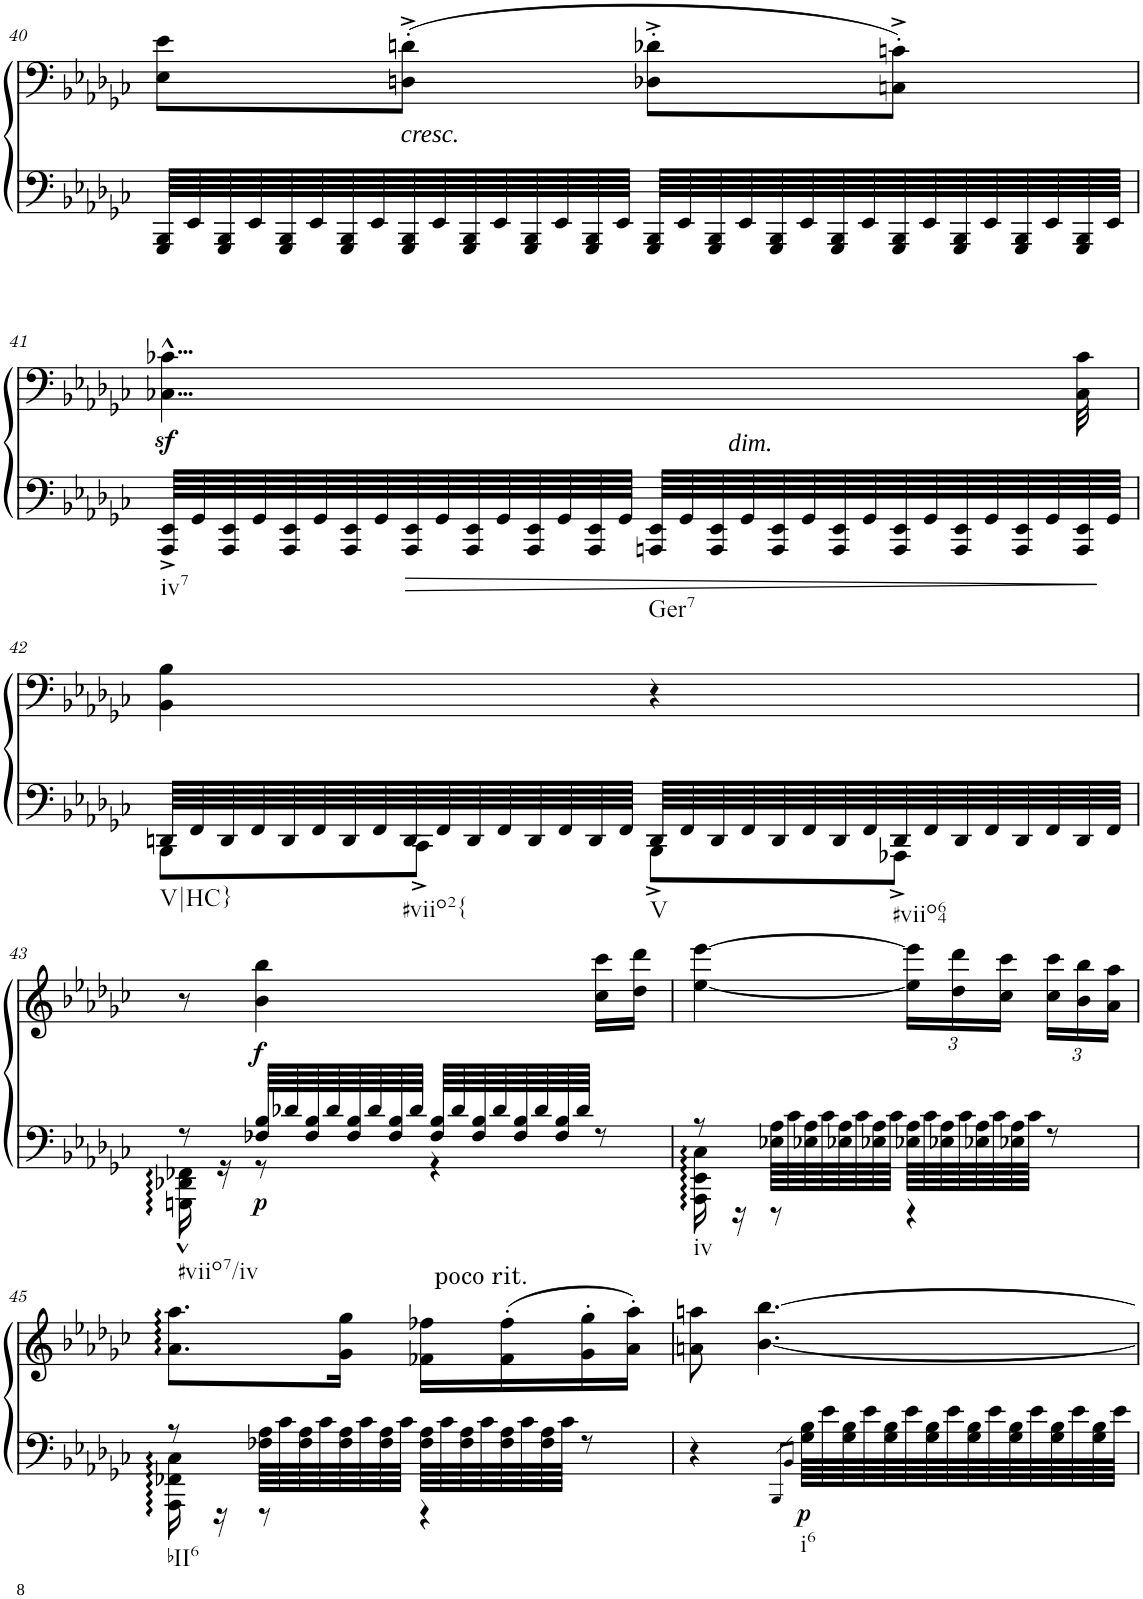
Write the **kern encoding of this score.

**kern	**kern	**dynam
*part1	*part1	*part1
*staff2	*staff1	*staff1/2
*I"Piano	*	*
*I'Pno.	*	*
!!LO:PB:g=z
*clefF4	*clefG2	*
*k[b-e-a-d-g-c-]	*k[b-e-a-d-g-c-]	*
*G-:	*G-:	*
*M2/4	*M2/4	*
=40	=40	=40
64GGG-/ 64BBB-/LLLL	8E-\ 8e-\L	.
64EE-/	.	.
64GGG-/ 64BBB-/	.	.
64EE-/	.	.
64GGG-/ 64BBB-/	.	.
64EE-/	.	.
64GGG-/ 64BBB-/	.	.
64EE-/	.	.
!	!LO:TX:b:i:t=cresc.	!
64GGG-/ 64BBB-/	(8Dn\'^ 8dn\'^J	.
64EE-/	.	.
64GGG-/ 64BBB-/	.	.
64EE-/	.	.
64GGG-/ 64BBB-/	.	.
64EE-/	.	.
64GGG-/ 64BBB-/	.	.
64EE-/JJJJ	.	.
64GGG-/ 64BBB-/LLLL	8D-X\'^ 8d-X\'^L	.
64EE-/	.	.
64GGG-/ 64BBB-/	.	.
64EE-/	.	.
64GGG-/ 64BBB-/	.	.
64EE-/	.	.
64GGG-/ 64BBB-/	.	.
64EE-/	.	.
64GGG-/ 64BBB-/	8Cn\'^ 8cn\'^J)	.
64EE-/	.	.
64GGG-/ 64BBB-/	.	.
64EE-/	.	.
64GGG-/ 64BBB-/	.	.
64EE-/	.	.
64GGG-/ 64BBB-/	.	.
64EE-/JJJJ	.	.
!!LO:LB:g=z
=41	=41	=41
!LO:TX:b:t=iv7	!	!
64AAA-/^ 64EE-/^LLLL	4...C-X\z<^^ 4...c-X\z<^^	.
64GG-/	.	.
64AAA-/ 64EE-/	.	.
64GG-/	.	.
64AAA-/ 64EE-/	.	.
64GG-/	.	.
64AAA-/ 64EE-/	.	.
64GG-/	.	.
64AAA-/ 64EE-/	.	.
64GG-/	.	.
64AAA-/ 64EE-/	.	.
64GG-/	.	.
64AAA-/ 64EE-/	.	.
64GG-/	.	.
64AAA-/ 64EE-/	.	.
64GG-/JJJJ	.	.
!LO:TX:b:t=Ger7	!	!
64AAAn/ 64EE-/LLLL	.	.
64GG-/	.	.
64AAA/ 64EE-/	.	.
64GG-/	.	.
64AAA/ 64EE-/	.	.
64GG-/	.	.
64AAA/ 64EE-/	.	.
64GG-/	.	.
64AAA/ 64EE-/	.	.
64GG-/	.	.
64AAA/ 64EE-/	.	.
64GG-/	.	.
64AAA/ 64EE-/	.	.
64GG-/	.	.
!	!LO:TX:b:i:t=dim.	!
64AAA/ 64EE-/	32C-\ 32c-\	.
64GG-/JJJJ	.	.
!!LO:LB:g=z
=42	=42	=42
*^	*	*
!LO:TX:b:t=V|HC}	!	!	!
64DDn/LLLL	8BBB-\L	4BB-\ 4B-\	.
64FF/	.	.	.
64DD/	.	.	.
64FF/	.	.	.
64DD/	.	.	.
64FF/	.	.	.
64DD/	.	.	.
64FF/	.	.	.
!LO:TX:b:t=#viio2{	!	!	!
64DD/	8CC-^\J	.	.
64FF/	.	.	.
64DD/	.	.	.
64FF/	.	.	.
64DD/	.	.	.
64FF/	.	.	.
64DD/	.	.	.
64FF/JJJJ	.	.	.
!LO:TX:b:t=V	!	!	!
64DD/LLLL	8BBB-^\L	4r	.
64FF/	.	.	.
64DD/	.	.	.
64FF/	.	.	.
64DD/	.	.	.
64FF/	.	.	.
64DD/	.	.	.
64FF/	.	.	.
!LO:TX:b:t=#viio64	!	!	!
64DD/	8AAA-X^\J	.	.
64FF/	.	.	.
64DD/	.	.	.
64FF/	.	.	.
64DD/	.	.	.
64FF/	.	.	.
64DD/	.	.	.
64FF/JJJJ	.	.	.
!!LO:LB:g=z
=43	=43	=43	=43
!LO:TX:b:t=#viio7/iv	!	!	!
8r	16GGGn\^^ 16DD-X\^^ 16FF-X\^^	8r	.
.	16r	.	.
!	!	!	!LO:DY:b=2
!	!	!	!LO:DY:n=1:b
64F-X/ 64B-/LLLL	8r	4b-\ 4bb-\	p f
64d-X/	.	.	.
64F-/ 64B-/	.	.	.
64d-/	.	.	.
64F-/ 64B-/	.	.	.
64d-/	.	.	.
64F-/ 64B-/	.	.	.
64d-/JJJJ	.	.	.
64F-/ 64B-/LLLL	4r	.	.
64d-/	.	.	.
64F-/ 64B-/	.	.	.
64d-/	.	.	.
64F-/ 64B-/	.	.	.
64d-/	.	.	.
64F-/ 64B-/	.	.	.
64d-/JJJJ	.	.	.
8r	.	16cc-\ 16ccc-\LL	.
.	.	16dd-\ 16ddd-\JJ	.
=44	=44	=44	=44
!LO:TX:b:t=iv	!	!	!
8r	16AAA-\ 16EE-\ 16C-\	[<4ee-\ [>4eee-\	.
.	16r	.	.
64E-X\ 64A-\LLLL	8r	.	.
64c-\	.	.	.
64E-X\ 64A-\	.	.	.
64c-\	.	.	.
64E-X\ 64A-\	.	.	.
64c-\	.	.	.
64E-X\ 64A-\	.	.	.
64c-\JJJJ	.	.	.
*	*	*Xbrackettup	*
64E-X\ 64A-\LLLL	4r	24ee-\] 24eee-\]LL	.
64c-\	.	.	.
64E-X\ 64A-\	.	.	.
.	.	24dd-\ 24ddd-\	.
64c-\	.	.	.
64E-X\ 64A-\	.	.	.
64c-\	.	.	.
.	.	24cc-\ 24ccc-\JJ	.
64E-X\ 64A-\	.	.	.
64c-\JJJJ	.	.	.
8r	.	24cc-\ 24ccc-\LL	.
.	.	24b-\ 24bb-\	.
.	.	24a-\ 24aa-\JJ	.
!!LO:LB:g=z
=45	=45	=45	=45
!	!	!LO:TX:a:t=poco rit.	!
!LO:TX:b:t=bII6	!	!	!
8r	16AAA-\ 16FF-X\ 16C-\	8.a-\ 8.aa-\L	.
.	16r	.	.
64F-X\ 64A-\LLLL	8r	.	.
64c-\	.	.	.
64F-\ 64A-\	.	.	.
64c-\	.	.	.
64F-\ 64A-\	.	16g-\ 16gg-\Jk	.
64c-\	.	.	.
64F-\ 64A-\	.	.	.
64c-\JJJJ	.	.	.
64F-\ 64A-\LLLL	4r	16f-X\ 16ff-X\LL	.
64c-\	.	.	.
64F-\ 64A-\	.	.	.
64c-\	.	.	.
64F-\ 64A-\	.	(16f-\' 16ff-\'	.
64c-\	.	.	.
64F-\ 64A-\	.	.	.
64c-\JJJJ	.	.	.
8r	.	16g-\' 16gg-\'	.
.	.	16a-\' 16aa-\'JJ)	.
*v	*v	*	*
=46	=46	=46
4r	8an\ 8aan\	.
.	[<4.b-\ [>4.bb-\	.
8qBBB-/L	.	.
8qBB-/J	.	.
!LO:TX:b:t=i6	!	!
!	!	!LO:DY:b=2
64G-\ 64B-\LLLL	.	p
64e-\	.	.
64G-\ 64B-\	.	.
64e-\	.	.
64G-\ 64B-\	.	.
64e-\	.	.
64G-\ 64B-\	.	.
64e-\	.	.
64G-\ 64B-\	.	.
64e-\	.	.
64G-\ 64B-\	.	.
64e-\	.	.
64G-\ 64B-\	.	.
64e-\	.	.
64G-\ 64B-\	.	.
64e-\JJJJ	.	.
=	=	=
*-	*-	*-
